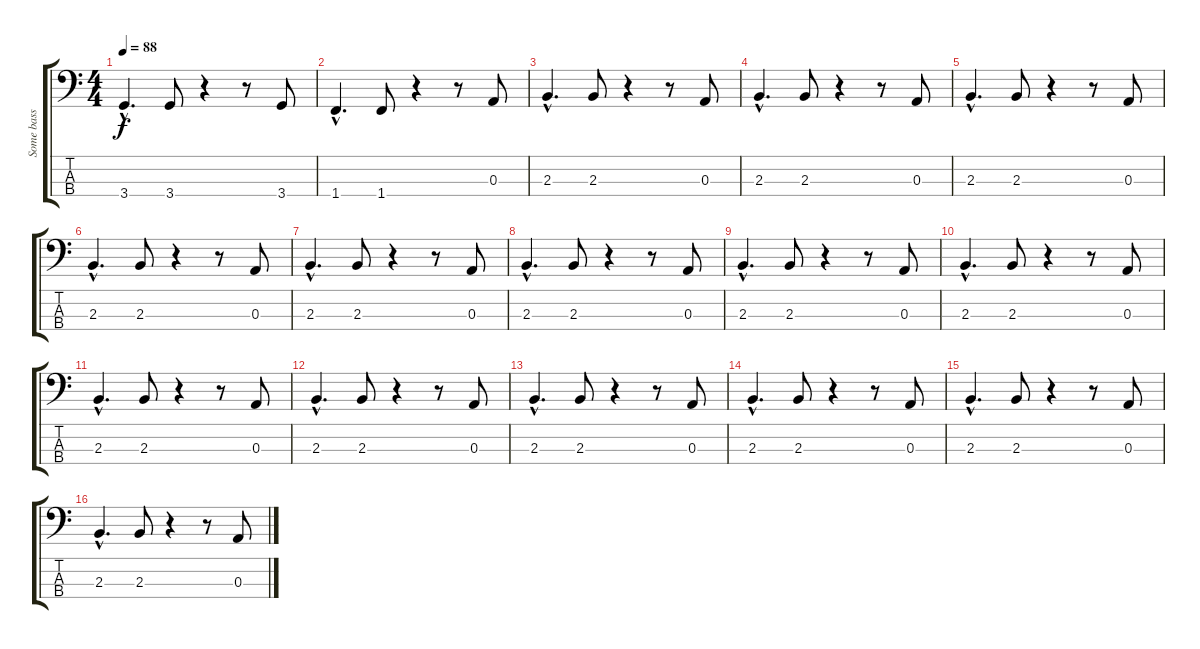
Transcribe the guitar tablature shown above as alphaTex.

\track ("Some bass dude......" "Some bass ") {instrument electricbassfinger}
\staff {score tabs}
\tuning (G2 D2 A1 E1) {hide}
\ts (4 4)
\tempo 88
\clef f4
\ks c
3.4{hac}.4{d dy f} 3.4.8 r.4 r.8 3.4.8 |
1.4{hac}.4{d} 1.4.8 r.4 r.8 0.3.8 |
2.3{hac}.4{d} 2.3.8 r.4 r.8 0.3.8 |
2.3{hac}.4{d} 2.3.8 r.4 r.8 0.3.8 |
2.3{hac}.4{d} 2.3.8 r.4 r.8 0.3.8 |
2.3{hac}.4{d} 2.3.8 r.4 r.8 0.3.8 |
2.3{hac}.4{d} 2.3.8 r.4 r.8 0.3.8 |
2.3{hac}.4{d} 2.3.8 r.4 r.8 0.3.8 |
2.3{hac}.4{d} 2.3.8 r.4 r.8 0.3.8 |
2.3{hac}.4{d} 2.3.8 r.4 r.8 0.3.8 |
2.3{hac}.4{d} 2.3.8 r.4 r.8 0.3.8 |
2.3{hac}.4{d} 2.3.8 r.4 r.8 0.3.8 |
2.3{hac}.4{d} 2.3.8 r.4 r.8 0.3.8 |
2.3{hac}.4{d} 2.3.8 r.4 r.8 0.3.8 |
2.3{hac}.4{d} 2.3.8 r.4 r.8 0.3.8 |
2.3{hac}.4{d} 2.3.8 r.4 r.8 0.3.8
